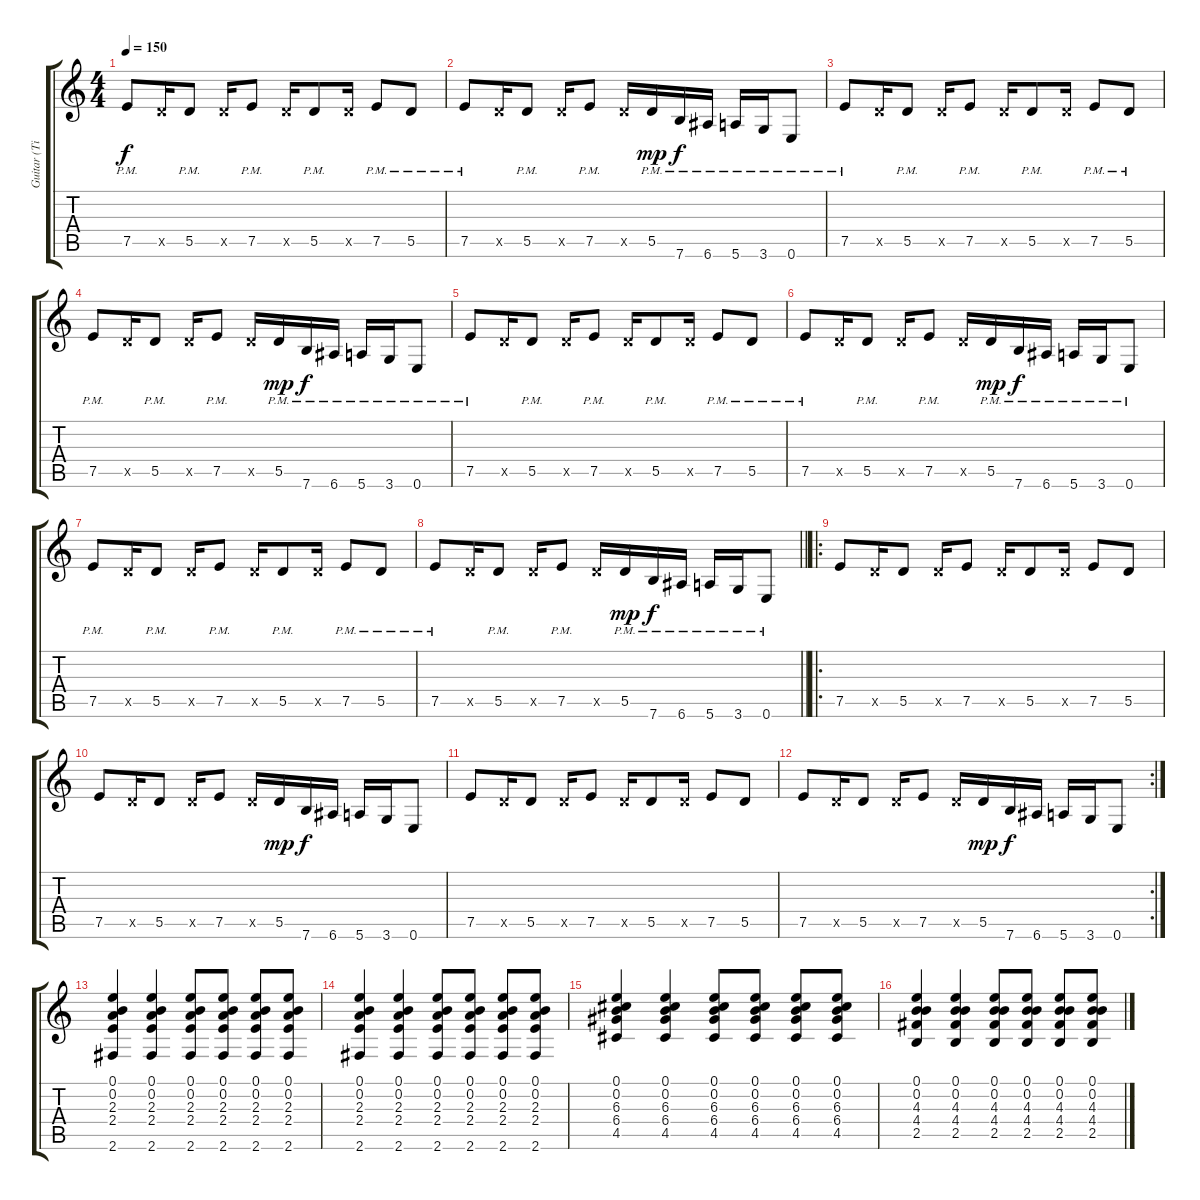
\track ("Guitar (Tim)" "Guitar (Ti") {instrument overdrivenguitar}
\staff {score tabs}
\tuning (E4 B3 G3 D3 A2 E2) {hide}
\ts (4 4)
\tempo 150
\clef g2
\ks c
7.5{pm}.8{dy f} 5.5{x}.16 5.5{pm}.8 5.5{x}.16 7.5{pm}.8 5.5{x}.16 5.5{pm}.8 5.5{x}.16 7.5{pm}.8 5.5{pm}.8 |
7.5{pm}.8 5.5{x}.16 5.5{pm}.8 5.5{x}.16 7.5{pm}.8 5.5{x}.16 5.5{pm}.16{dy mp} 7.6{pm}.16{dy f} 6.6{pm}.16 5.6{pm}.16 3.6{pm}.16 0.6{pm}.8 |
7.5{pm}.8 5.5{x}.16 5.5{pm}.8 5.5{x}.16 7.5{pm}.8 5.5{x}.16 5.5{pm}.8 5.5{x}.16 7.5{pm}.8 5.5{pm}.8 |
7.5{pm}.8 5.5{x}.16 5.5{pm}.8 5.5{x}.16 7.5{pm}.8 5.5{x}.16 5.5{pm}.16{dy mp} 7.6{pm}.16{dy f} 6.6{pm}.16 5.6{pm}.16 3.6{pm}.16 0.6{pm}.8 |
7.5{pm}.8 5.5{x}.16 5.5{pm}.8 5.5{x}.16 7.5{pm}.8 5.5{x}.16 5.5{pm}.8 5.5{x}.16 7.5{pm}.8 5.5{pm}.8 |
7.5{pm}.8 5.5{x}.16 5.5{pm}.8 5.5{x}.16 7.5{pm}.8 5.5{x}.16 5.5{pm}.16{dy mp} 7.6{pm}.16{dy f} 6.6{pm}.16 5.6{pm}.16 3.6{pm}.16 0.6{pm}.8 |
7.5{pm}.8 5.5{x}.16 5.5{pm}.8 5.5{x}.16 7.5{pm}.8 5.5{x}.16 5.5{pm}.8 5.5{x}.16 7.5{pm}.8 5.5{pm}.8 |
\barLineRight lightlight
7.5{pm}.8 5.5{x}.16 5.5{pm}.8 5.5{x}.16 7.5{pm}.8 5.5{x}.16 5.5{pm}.16{dy mp} 7.6{pm}.16{dy f} 6.6{pm}.16 5.6{pm}.16 3.6{pm}.16 0.6{pm}.8 |
\ro
7.5.8 5.5{x}.16 5.5.8 5.5{x}.16 7.5.8 5.5{x}.16 5.5.8 5.5{x}.16 7.5.8 5.5.8 |
7.5.8 5.5{x}.16 5.5.8 5.5{x}.16 7.5.8 5.5{x}.16 5.5.16{dy mp} 7.6.16{dy f} 6.6.16 5.6.16 3.6.16 0.6.8 |
7.5.8 5.5{x}.16 5.5.8 5.5{x}.16 7.5.8 5.5{x}.16 5.5.8 5.5{x}.16 7.5.8 5.5.8 |
\rc 2
7.5.8 5.5{x}.16 5.5.8 5.5{x}.16 7.5.8 5.5{x}.16 5.5.16{dy mp} 7.6.16{dy f} 6.6.16 5.6.16 3.6.16 0.6.8 |
(0.1 0.2 2.3 2.4 2.6).4 (0.1 0.2 2.3 2.4 2.6).4 (0.1 0.2 2.3 2.4 2.6).8 (0.1 0.2 2.3 2.4 2.6).8 (0.1 0.2 2.3 2.4 2.6).8 (0.1 0.2 2.3 2.4 2.6).8 |
(0.1 0.2 2.3 2.4 2.6).4 (0.1 0.2 2.3 2.4 2.6).4 (0.1 0.2 2.3 2.4 2.6).8 (0.1 0.2 2.3 2.4 2.6).8 (0.1 0.2 2.3 2.4 2.6).8 (0.1 0.2 2.3 2.4 2.6).8 |
(0.1 0.2 6.3 6.4 4.5).4 (0.1 0.2 6.3 6.4 4.5).4 (0.1 0.2 6.3 6.4 4.5).8 (0.1 0.2 6.3 6.4 4.5).8 (0.1 0.2 6.3 6.4 4.5).8 (0.1 0.2 6.3 6.4 4.5).8 |
(0.1 0.2 4.3 4.4 2.5).4 (0.1 0.2 4.3 4.4 2.5).4 (0.1 0.2 4.3 4.4 2.5).8 (0.1 0.2 4.3 4.4 2.5).8 (0.1 0.2 4.3 4.4 2.5).8 (0.1 0.2 4.3 4.4 2.5).8
